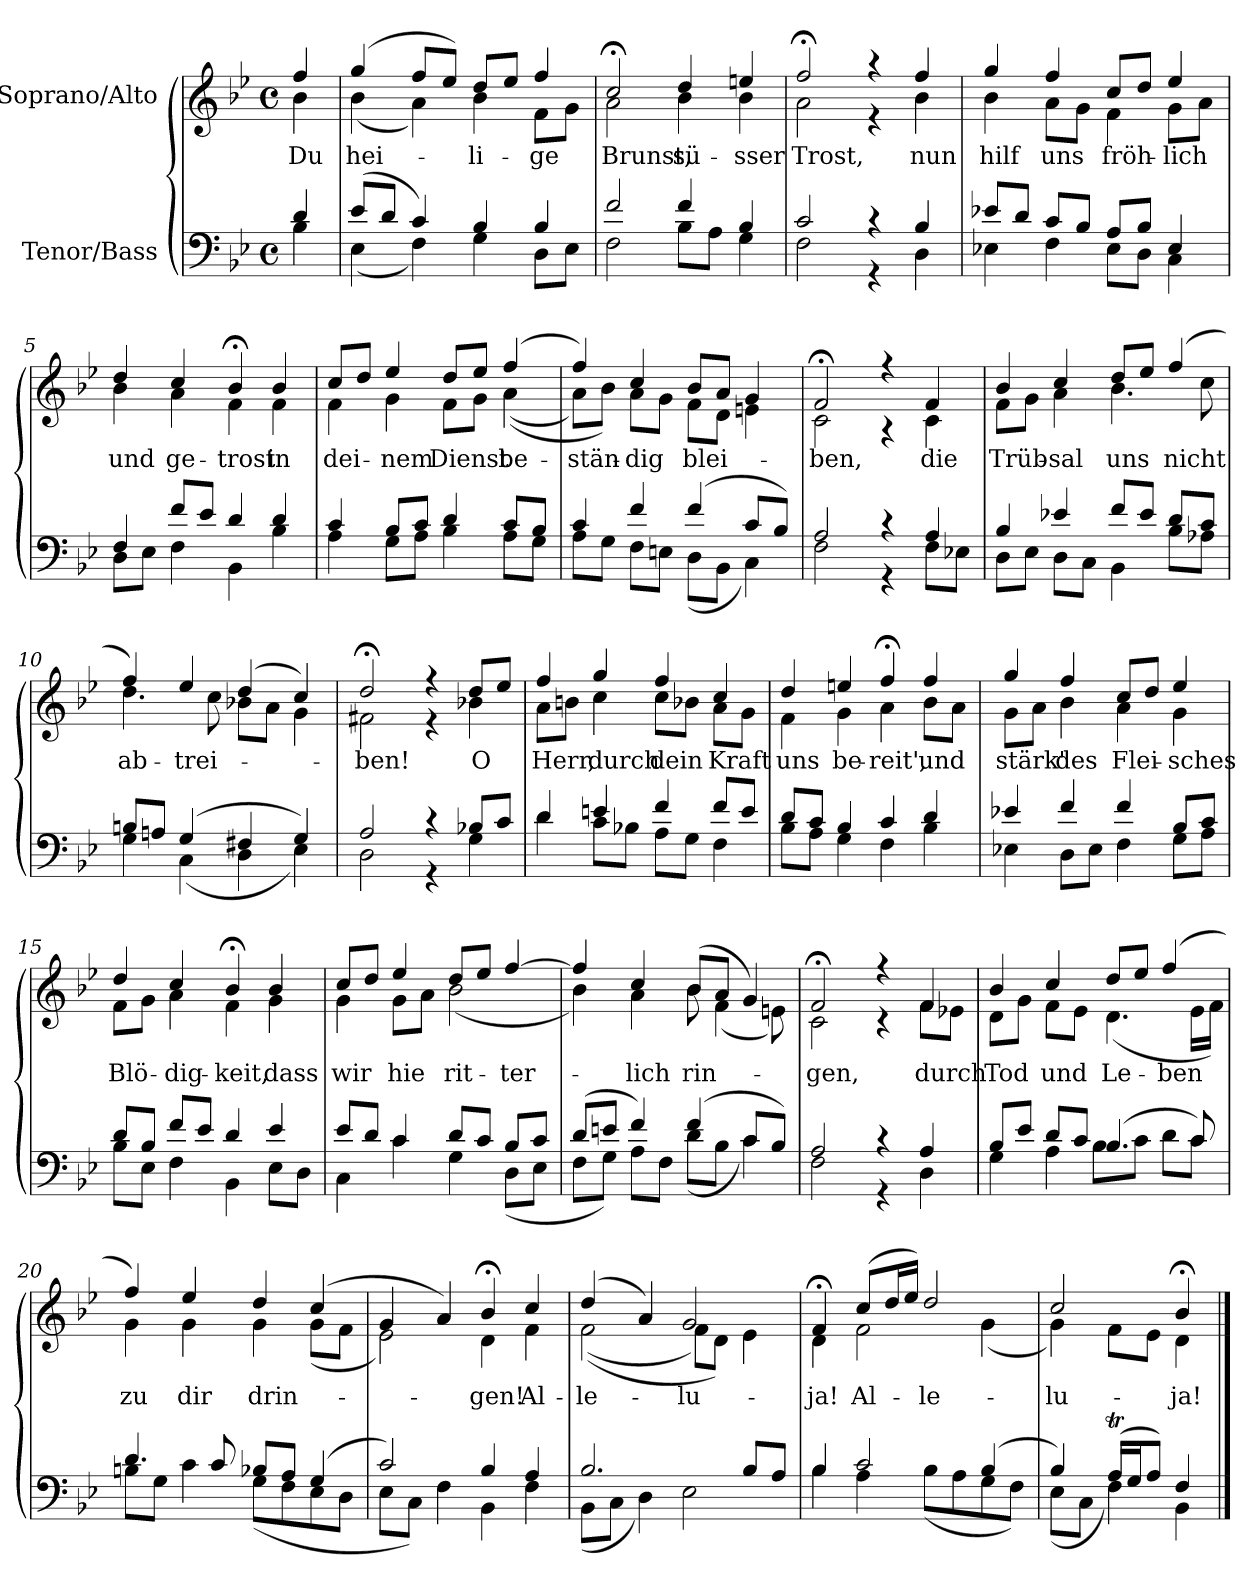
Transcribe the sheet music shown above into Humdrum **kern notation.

**kern	**kern	**text
*part2	*part1	*part1
*staff2	*staff1	*staff1
*I"Tenor/Bass	*I"Soprano/Alto	*
*clefF4	*clefG2	*
*k[b-e-]	*k[b-e-]	*
*M4/4	*M4/4	*
*met(c)	*met(c)	*
=	=	=
*^	*	*
!	!	!	!LO:LY:b
*	*	*^	*
4d/	4B-\	4ff/	4b-\	Du
=1	=1	=1	=1	=1
!	!	!	!	!LO:LY:b
(8e-/L	(4E-\	(4gg/	(4b-\	hei-
8d/J	.	.	.	.
4c/)	4F\)	8ff/L	4a\)	.
.	.	8ee-/J)	.	.
!	!	!	!	!LO:LY:b
4B-/	4G\	8dd/L	4b-\	-li-
.	.	8ee-/J	.	.
!	!	!	!	!LO:LY:b
4B-/	8D\L	4ff/	8f\L	-ge
.	8E-\J	.	8g\J	.
=2	=2	=2	=2	=2
!	!	!	!	!LO:LY:b
2f/	2F\	2cc;</	2a\	Brunst,
!	!	!	!	!LO:LY:b
4f/	8B-\L	4dd/	4b-\	sü-
.	8A\J	.	.	.
!	!	!	!	!LO:LY:b
4B-/	4G\	4een/	4b-\	-sser
=3	=3	=3	=3	=3
!	!	!	!	!LO:LY:b
2c/	2F\	2ff;</	2a\	Trost,
4r	4r	4r	4r	.
!	!	!	!	!LO:LY:b
4B-/	4D\	4ff/	4b-\	nun
=4	=4	=4	=4	=4
!	!	!	!	!LO:LY:b
8e-X/L	4E-X\	4gg/	4b-\	hilf
8d/J	.	.	.	.
!	!	!	!	!LO:LY:b
8c/L	4F\	4ff/	8a\L	uns
8B-/J	.	.	8g\J	.
!	!	!	!	!LO:LY:b
8A/L	8E-\L	8cc/L	4f\	fröh-
8B-/J	8D\J	8dd/J	.	.
!	!	!	!	!LO:LY:b
4E-/	4C\	4ee-/	8g\L	-lich
.	.	.	8a\J	.
!!LO:LB:g=z	!!
=5	=5	=5	=5	=5
!	!	!	!	!LO:LY:b
4F/	8D\L	4dd/	4b-\	und
.	8E-\J	.	.	.
!	!	!	!	!LO:LY:b
8f/L	4F\	4cc/	4a\	ge-
8e-/J	.	.	.	.
!	!	!	!	!LO:LY:b
4d/	4BB-\	4b-;</	4f\	-trost
!	!	!	!	!LO:LY:b
4d/	4B-\	4b-/	4f\	in
=6	=6	=6	=6	=6
!	!	!	!	!LO:LY:b
4c/	4A\	8cc/L	4f\	dei-
.	.	8dd/J	.	.
!	!	!	!	!LO:LY:b
8B-/L	8G\L	4ee-/	4g\	-nem
8c/J	8A\J	.	.	.
!	!	!	!	!LO:LY:b
4d/	4B-\	8dd/L	8f\L	Dienst
.	.	8ee-/J	8g\J	.
!	!	!	!	!LO:LY:b
8c/L	8A\L	(4ff/	((4a\	be-
8B-/J	8G\J	.	.	.
=7	=7	=7	=7	=7
!	!	!	!	!LO:LY:b
4c/	8A\L	4ff/)	8a\L)	-stän-
.	8G\J	.	8b-\J)	.
!	!	!	!	!LO:LY:b
4f/	8F\L	4cc/	8a\L	-dig
.	8En\J	.	8g\J	.
!	!	!	!	!LO:LY:b
(4f/	(8D\L	8b-/L	8f\L	blei-
.	8BB-\J	8a/J	8d\J	.
8c/L	4C\)	4g/	4en\	.
8B-/J)	.	.	.	.
=8	=8	=8	=8	=8
!	!	!	!	!LO:LY:b
2A/	2F\	2f;</	2c\	-ben,
4r	4r	4r	4r	.
!	!	!	!	!LO:LY:b
4A/	8F\L	4f/	4c\	die
.	8E-X\J	.	.	.
=9	=9	=9	=9	=9
!	!	!	!	!LO:LY:b
4B-/	8D\L	4b-/	8f\L	Trüb-
.	8E-\J	.	8g\J	.
!	!	!	!	!LO:LY:b
4e-X/	8D\L	4cc/	4a\	-sal
.	8C\J	.	.	.
!	!	!	!	!LO:LY:b
8f/L	4BB-\	8dd/L	4.b-\	uns
8e-/J	.	8ee-/J	.	.
!	!	!	!	!LO:LY:b
8d/L	8B-\L	(4ff/	.	nicht
8c/J	8A-X\J	.	8cc\	.
!!LO:LB:g=z	!!
=10	=10	=10	=10	=10
!	!	!	!	!LO:LY:b
8Bn/L	4G\	4ff/)	4.dd\	ab-
8An/J	.	.	.	.
!	!	!	!	!LO:LY:b
(4G/	(4C\	4ee-/	.	-trei-
.	.	.	8cc\	.
4F#X/	4D\	(4dd/	8b-X\L	.
.	.	.	8a\J	.
4G/)	4E-\)	4cc/)	4g\	.
=11	=11	=11	=11	=11
!	!	!	!	!LO:LY:b
2A/	2D\	2dd;</	2f#X\	-ben!
4r	4r	4r	4r	.
!	!	!	!	!LO:LY:b
8B-X/L	4G\	8dd/L	4b-X\	O
8c/J	.	8ee-/J	.	.
=12	=12	=12	=12	=12
!	!	!	!	!LO:LY:b
4d/	4d\	4ff/	8a\L	Herr,
.	.	.	8bn\J	.
!	!	!	!	!LO:LY:b
4en/	8c\L	4gg/	4cc\	durch
.	8B-X\J	.	.	.
!	!	!	!	!LO:LY:b
4f/	8A\L	4ff/	8cc\L	dein
.	8G\J	.	8b-X\J	.
!	!	!	!	!LO:LY:b
8f/L	4F\	4cc/	8a\L	Kraft
8e/J	.	.	8g\J	.
=13	=13	=13	=13	=13
!	!	!	!	!LO:LY:b
8d/L	8B-\L	4dd/	4f\	uns
8c/J	8A\J	.	.	.
!	!	!	!	!LO:LY:b
4B-/	4G\	4een/	4g\	be-
!	!	!	!	!LO:LY:b
4c/	4F\	4ff;</	4a\	-reit',
!	!	!	!	!LO:LY:b
4d/	4B-\	4ff/	8b-\L	und
.	.	.	8a\J	.
=14	=14	=14	=14	=14
!	!	!	!	!LO:LY:b
4e-X/	4E-X\	4gg/	8g\L	stärk'
.	.	.	8a\J	.
!	!	!	!	!LO:LY:b
4f/	8D\L	4ff/	4b-\	des
.	8E-\J	.	.	.
!	!	!	!	!LO:LY:b
4f/	4F\	8cc/L	4a\	Flei-
.	.	8dd/J	.	.
!	!	!	!	!LO:LY:b
8B-/L	8G\L	4ee-/	4g\	-sches
8c/J	8A\J	.	.	.
!!LO:LB:g=z	!!
=15	=15	=15	=15	=15
!	!	!	!	!LO:LY:b
8d/L	8B-\L	4dd/	8f\L	Blö-
8B-/J	8E-\J	.	8g\J	.
!	!	!	!	!LO:LY:b
8f/L	4F\	4cc/	4a\	-dig-
8e-/J	.	.	.	.
!	!	!	!	!LO:LY:b
4d/	4BB-\	4b-;</	4f\	-keit,
!	!	!	!	!LO:LY:b
4e-/	8E-\L	4b-/	4g\	dass
.	8D\J	.	.	.
=16	=16	=16	=16	=16
!	!	!	!	!LO:LY:b
8e-/L	4C\	8cc/L	4g\	wir
8d/J	.	8dd/J	.	.
!	!	!	!	!LO:LY:b
4c/	4c\	4ee-/	8g\L	hie
.	.	.	8a\J	.
!	!	!	!	!LO:LY:b
8d/L	4G\	8dd/L	(2b-\	rit-
8c/J	.	8ee-/J	.	.
!	!	!	!	!LO:LY:b
8B-/L	(8D\L	[4ff/	.	-ter-
8c/J	8E-\J	.	.	.
=17	=17	=17	=17	=17
(8d/L	8F\L	4ff/]	4b-\)	.
8en/J	8G\J)	.	.	.
!	!	!	!	!LO:LY:b
4f/)	8A\L	4cc/	4a\	-lich
.	8F\J	.	.	.
!	!	!	!	!LO:LY:b
(4f/	(8d\L	(8b-/L	8b-\	rin-
.	8B-\J	8a/J	(4f\	.
8c/L	4c\)	4g/)	.	.
8B-/J)	.	.	8en\)	.
=18	=18	=18	=18	=18
!	!	!	!	!LO:LY:b
2A/	2F\	2f;</	2c\	-gen,
4r	4r	4r	4r	.
!	!	!	!	!LO:LY:b
4A/	4D\	4f/	8f\L	durch
.	.	.	8e-X\J	.
=19	=19	=19	=19	=19
!	!	!	!	!LO:LY:b
8B-/L	4G\	4b-/	8d\L	Tod
8e-/J	.	.	8g\J	.
!	!	!	!	!LO:LY:b
8d/L	4A\	4cc/	8f\L	und
8c/J	.	.	8e-\J	.
!	!	!	!	!LO:LY:b
(4.B-/	8B-\L	8dd/L	(4.d\	Le-
.	8c\J	8ee-/J	.	.
!	!	!	!	!LO:LY:b
.	8d\L	(4ff/	.	-ben
8c/)	8c\J	.	16e-\LL	.
.	.	.	16f\JJ)	.
!!LO:LB:g=z	!!
=20	=20	=20	=20	=20
!	!	!	!	!LO:LY:b
4.d/	8Bn\L	4ff/)	4g\	zu
.	8G\J	.	.	.
!	!	!	!	!LO:LY:b
.	4c\	4ee-/	4g\	dir
8c/	.	.	.	.
!	!	!	!	!LO:LY:b
8B-X/L	(8G\L	4dd/	4g\	drin-
8A/J	8F\	.	.	.
(4G/	8E-\	(4cc/	(8g\L	.
.	8D\J	.	8f\J	.
=21	=21	=21	=21	=21
2c/)	8E-\L	4g/	2e-\)	.
.	8C\J)	.	.	.
.	4F\	4a/)	.	.
!	!	!	!	!LO:LY:b
4B-/	4BB-\	4b-;</	4d\	-gen!
!	!	!	!	!LO:LY:b
4A/	4F\	4cc/	4f\	Al-
=22	=22	=22	=22	=22
!	!	!	!	!LO:LY:b
2.B-/	(8BB-\L	(4dd/	((2f\	-le-
.	8C\J	.	.	.
.	4D\)	4a/)	.	.
!	!	!	!	!LO:LY:b
.	2E-\	2g/	8f\L)	-lu-
.	.	.	8d\J)	.
8B-/L	.	.	4e-\	.
8A/J	.	.	.	.
=23	=23	=23	=23	=23
!	!	!	!	!LO:LY:b
4B-/	4B-\	4f;</	4d\	ja!
!	!	!	!	!LO:LY:b
2c/	4A\	(8cc/L	2f\	Al-
.	.	16dd/L	.	.
.	.	16ee-/JJ)	.	.
!	!	!	!	!LO:LY:b
.	(8B-\L	2dd/	.	-le-
.	8A\	.	.	.
(4B-/	8G\	.	(4g\	.
.	8F\J)	.	.	.
=24	=24	=24	=24	=24
!	!	!	!	!LO:LY:b
4B-/)	(8E-\L	2cc/	4g\)	-lu-
.	8C\J	.	.	.
(16At/LL	4F\)	.	8f\L	.
16G/J	.	.	.	.
8A/J)	.	.	8e-\J	.
!	!	!	!	!LO:LY:b
4F/	4BB-\	4b-;</	4d\	-ja!
*v	*v	*	*	*
*	*v	*v	*
==	==	==
*-	*-	*-
